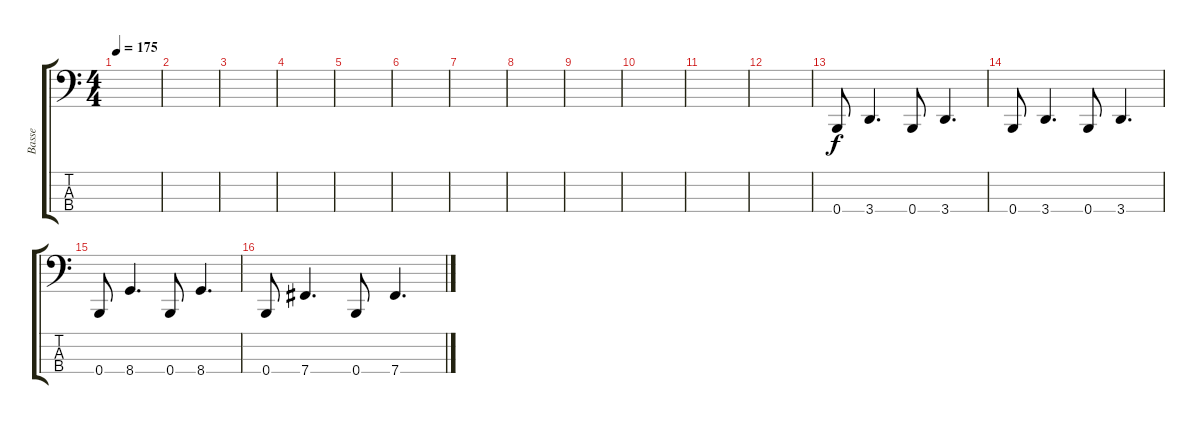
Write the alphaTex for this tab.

\track ("Basse" "Basse") {instrument electricbassfinger}
\staff {score tabs}
\tuning (E2 B1 Gb1 B0) {hide}
\ts (4 4)
\tempo 175
\clef f4
\ks c
|
|
|
|
|
|
|
|
|
|
|
|
0.4.8 3.4.4{d} 0.4.8 3.4.4{d} |
0.4.8 3.4.4{d} 0.4.8 3.4.4{d} |
0.4.8 8.4.4{d} 0.4.8 8.4.4{d} |
0.4.8 7.4.4{d} 0.4.8 7.4.4{d}
